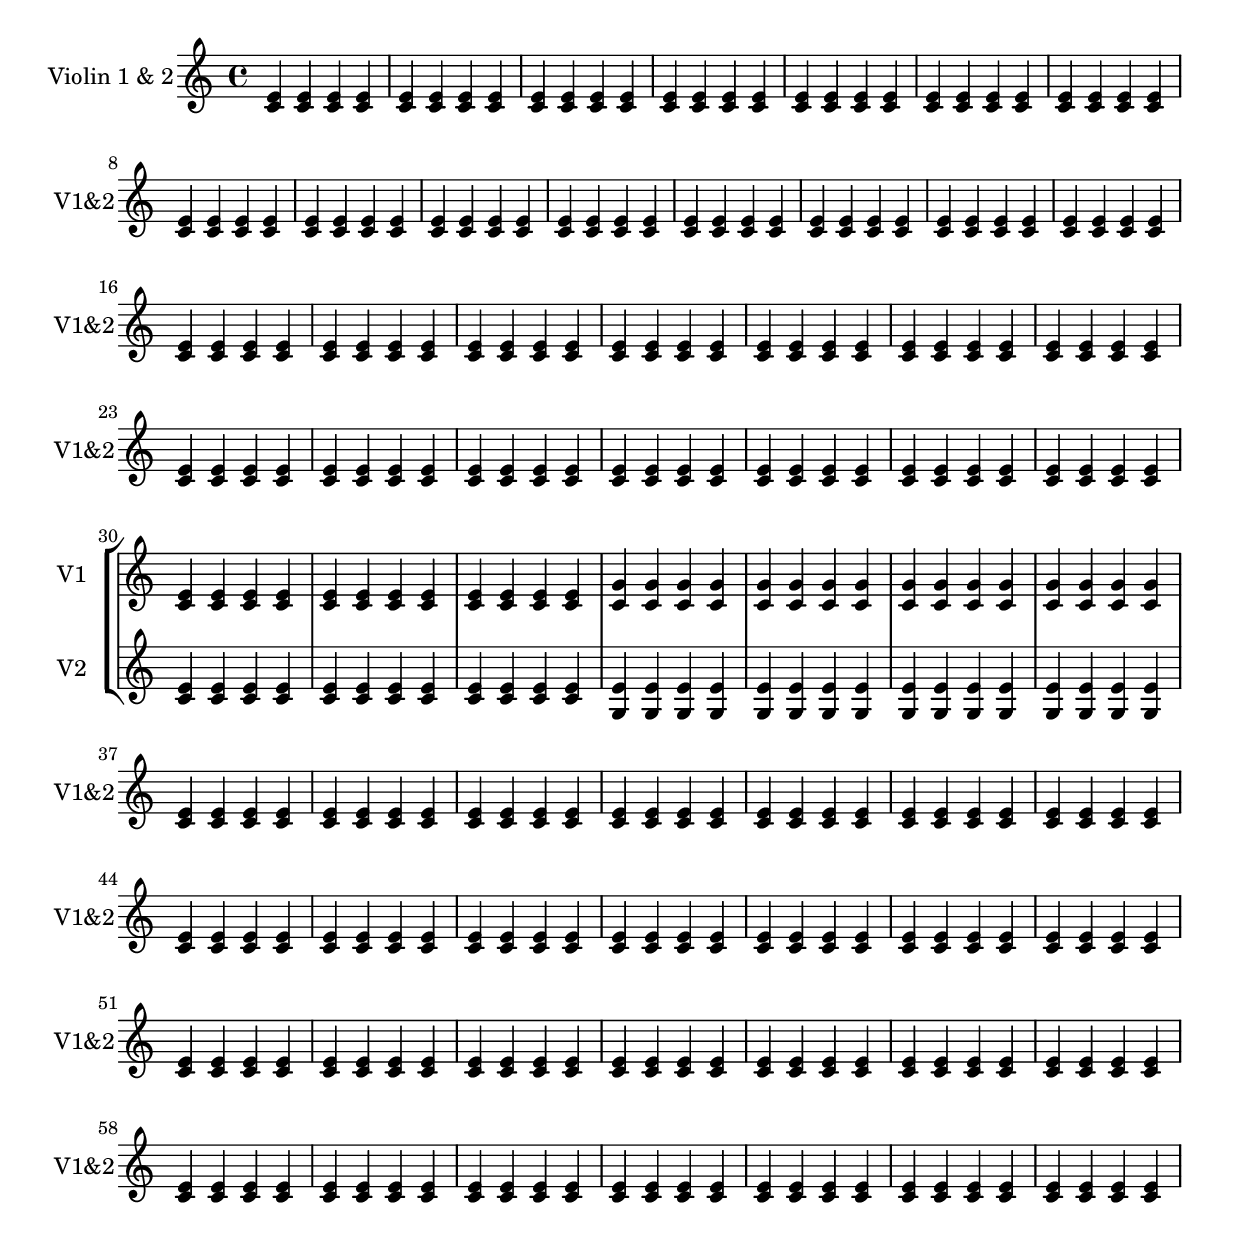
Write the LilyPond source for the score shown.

\version "2.17.24"
\paper { #(set-paper-size "a4") indent = 2.0\cm short-indent = 1.0\cm }

letStaffVanish = \set Staff.keepAliveInterfaces = #'()
showStaff = \unset Staff.keepAliveInterfaces

violin = {
    \repeat unfold 104 <c' e'>4
    \letStaffVanish %% about one line before divisi
    \repeat unfold 24 <c' e'>4 
    <<
      \repeat unfold 16 s4 % would like a command: \forceStaffVanish
      \context Staff = "one" { \showStaff
        \repeat unfold 16 <c' g'>4
        \letStaffVanish }
      \context Staff = "two" { \showStaff
        \repeat unfold 16 <g e'>4
        \letStaffVanish}
    >>
    \repeat unfold 24 <c' e'>4
    \showStaff %% about one line after divisi
    \repeat unfold 88 <c' e'>4 }

\addQuote "violin" \violin

\new StaffGroup \with {
    \override VerticalAxisGroup.remove-empty = ##t
    \override VerticalAxisGroup.remove-first = ##t
  } <<
  \new Staff = "one" \with {
    keepAliveInterfaces = #'()
    instrumentName = "Violin 1"
    shortInstrumentName = "V1" 
  } \new Voice \quoteDuring "violin" #(skip-of-length violin)
  \new Staff = "two" \with {
    keepAliveInterfaces = #'()
    instrumentName = "Violin 2"
    shortInstrumentName = "V2"
  } \new Voice \quoteDuring "violin" #(skip-of-length violin)
  \new Staff \with {
    instrumentName = "Violin 1 & 2"
    shortInstrumentName = "V1&2"
  } \violin
>>
